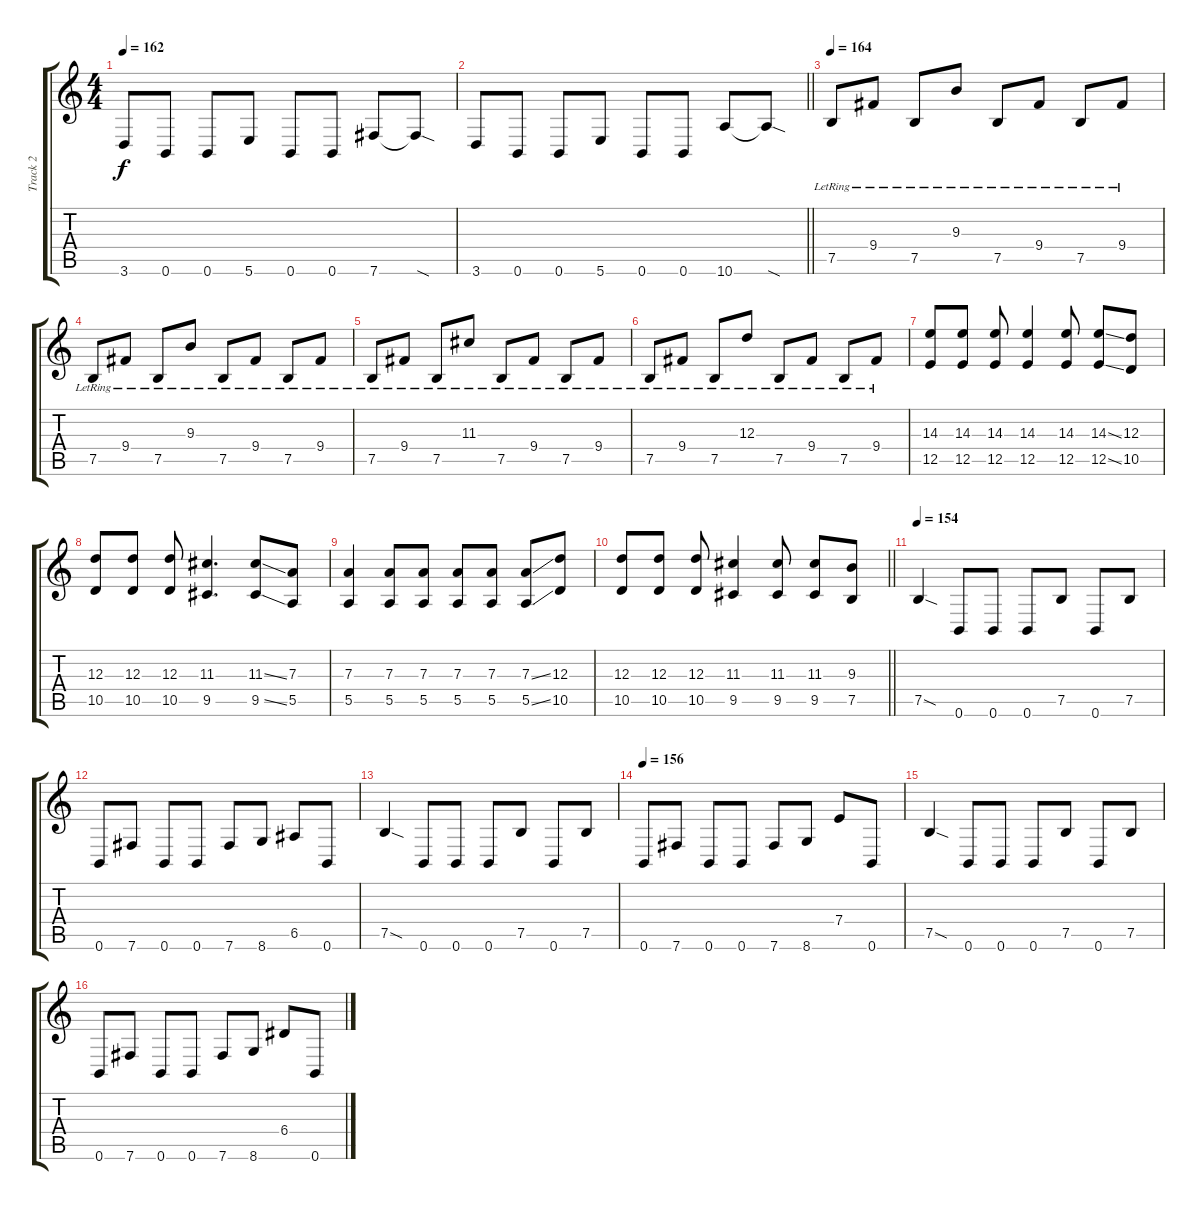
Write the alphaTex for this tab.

\track ("Track 2" "Track 2") {instrument distortionguitar}
\staff {score tabs}
\tuning (B3 Gb3 D3 A2 E2 B1) {hide}
\ts (4 4)
\tempo 162
\clef g2
\ks c
3.6.8{dy f} 0.6.8 0.6.8 5.6.8 0.6.8 0.6.8 7.6.8 7.6{sod t}.8 |
\barLineRight lightlight
3.6.8 0.6.8 0.6.8 5.6.8 0.6.8 0.6.8 10.6.8 10.6{sod t}.8 |
\section ("" "")
\tempo 164
7.5{lr}.8 9.4{lr}.8 7.5{lr}.8 9.3{lr}.8 7.5{lr}.8 9.4{lr}.8 7.5{lr}.8 9.4{lr}.8 |
7.5{lr}.8 9.4{lr}.8 7.5{lr}.8 9.3{lr}.8 7.5{lr}.8 9.4{lr}.8 7.5{lr}.8 9.4{lr}.8 |
7.5{lr}.8 9.4{lr}.8 7.5{lr}.8 11.3{lr}.8 7.5{lr}.8 9.4{lr}.8 7.5{lr}.8 9.4{lr}.8 |
7.5{lr}.8 9.4{lr}.8 7.5{lr}.8 12.3{lr}.8 7.5{lr}.8 9.4{lr}.8 7.5{lr}.8 9.4{lr}.8 |
(14.3 12.5).8 (14.3 12.5).8 (14.3 12.5).8 (14.3 12.5).4 (14.3 12.5).8 (14.3{ss} 12.5{ss}).8 (12.3 10.5).8 |
(12.3 10.5).8 (12.3 10.5).8 (12.3 10.5).8 (11.3 9.5).4{d} (11.3{ss} 9.5{ss}).8 (7.3 5.5).8 |
(7.3 5.5).4 (7.3 5.5).8 (7.3 5.5).8 (7.3 5.5).8 (7.3 5.5).8 (7.3{ss} 5.5{ss}).8 (12.3 10.5).8 |
\barLineRight lightlight
(12.3 10.5).8 (12.3 10.5).8 (12.3 10.5).8 (11.3 9.5).4 (11.3 9.5).8 (11.3 9.5).8 (9.3 7.5).8 |
\section ("" "")
\tempo 154
7.5{sod}.4 0.6.8 0.6.8 0.6.8 7.5.8 0.6.8 7.5.8 |
0.6.8 7.6.8 0.6.8 0.6.8 7.6.8 8.6.8 6.5.8 0.6.8 |
7.5{sod}.4 0.6.8 0.6.8 0.6.8 7.5.8 0.6.8 7.5.8 |
\tempo 156
0.6.8 7.6.8 0.6.8 0.6.8 7.6.8 8.6.8 7.4.8 0.6.8 |
7.5{sod}.4 0.6.8 0.6.8 0.6.8 7.5.8 0.6.8 7.5.8 |
0.6.8 7.6.8 0.6.8 0.6.8 7.6.8 8.6.8 6.4.8 0.6.8
